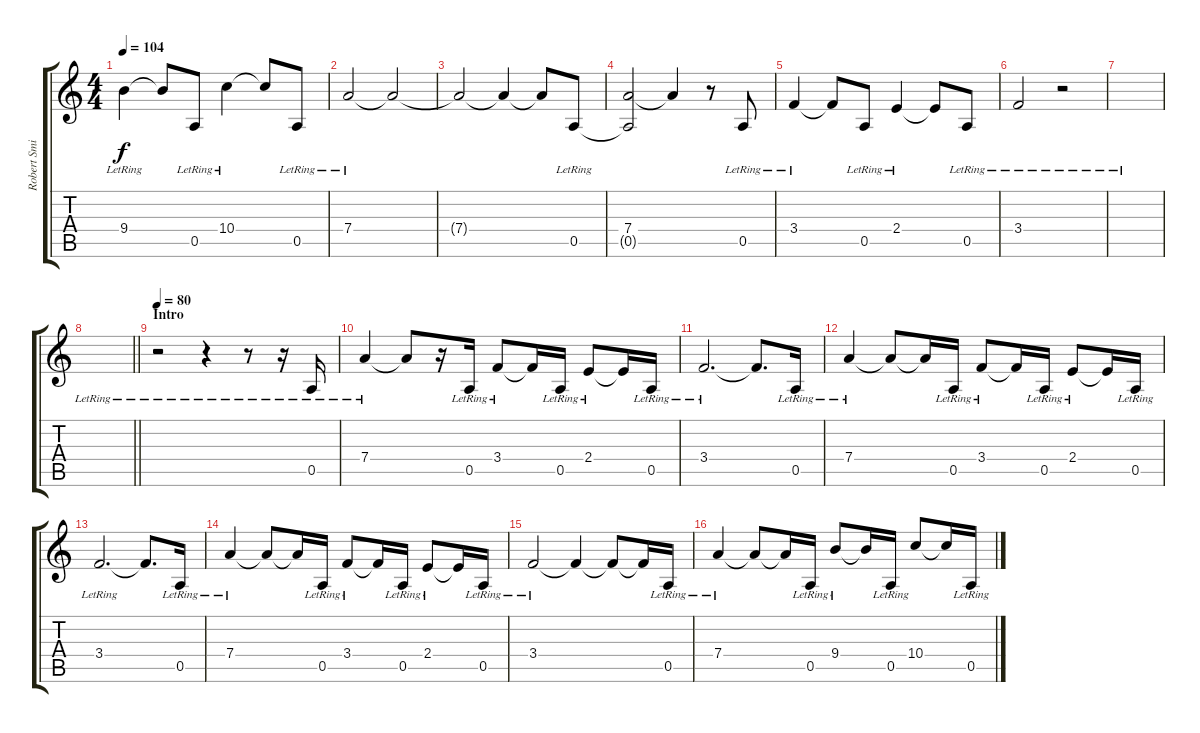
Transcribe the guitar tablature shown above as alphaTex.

\track ("Robert Smith 1" "Robert Smi") {instrument electricguitarclean}
\staff {score tabs}
\tuning (E4 B3 G3 D3 A2 E2) {hide}
\ts (4 4)
\tempo 104
\clef g2
\ks c
9.4{lr}.4{dy f} 9.4{t}.8 0.5{lr}.8 10.4{lr}.4 10.4{t}.8 0.5{lr}.8 |
7.4{lr}.2 7.4{t}.2 |
7.4{t}.2 7.4{t}.4 7.4{t}.8 0.5{lr}.8 |
(7.4 0.5{t}).2 7.4{t}.4 r.8 0.5{lr}.8 |
3.4{lr}.4 3.4{t}.8 0.5{lr}.8 2.4{lr}.4 2.4{t}.8 0.5{lr}.8 |
3.4{lr}.2 r.2 |
|
\barLineRight lightlight
|
\section ("" "Intro")
\tempo 80
r.2 r.4 r.8 r.16 0.5{lr}.16 |
7.4{lr}.4 7.4{t}.8 r.16 0.5{lr}.16 3.4{lr}.8 3.4{t}.16 0.5{lr}.16 2.4{lr}.8 2.4{t}.16 0.5{lr}.16 |
3.4{lr}.2{d} 3.4{t}.8{d} 0.5{lr}.16 |
7.4{lr}.4 7.4{t}.8 7.4{t}.16 0.5{lr}.16 3.4{lr}.8 3.4{t}.16 0.5{lr}.16 2.4{lr}.8 2.4{t}.16 0.5{lr}.16 |
3.4{lr}.2{d} 3.4{t}.8{d} 0.5{lr}.16 |
7.4{lr}.4 7.4{t}.8 7.4{t}.16 0.5{lr}.16 3.4{lr}.8 3.4{t}.16 0.5{lr}.16 2.4{lr}.8 2.4{t}.16 0.5{lr}.16 |
3.4{lr}.2 3.4{t}.4 3.4{t}.8 3.4{t}.16 0.5{lr}.16 |
7.4{lr}.4 7.4{t}.8 7.4{t}.16 0.5{lr}.16 9.4{lr}.8 9.4{t}.16 0.5{lr}.16 10.4{lr}.8 10.4{t}.16 0.5{lr}.16
